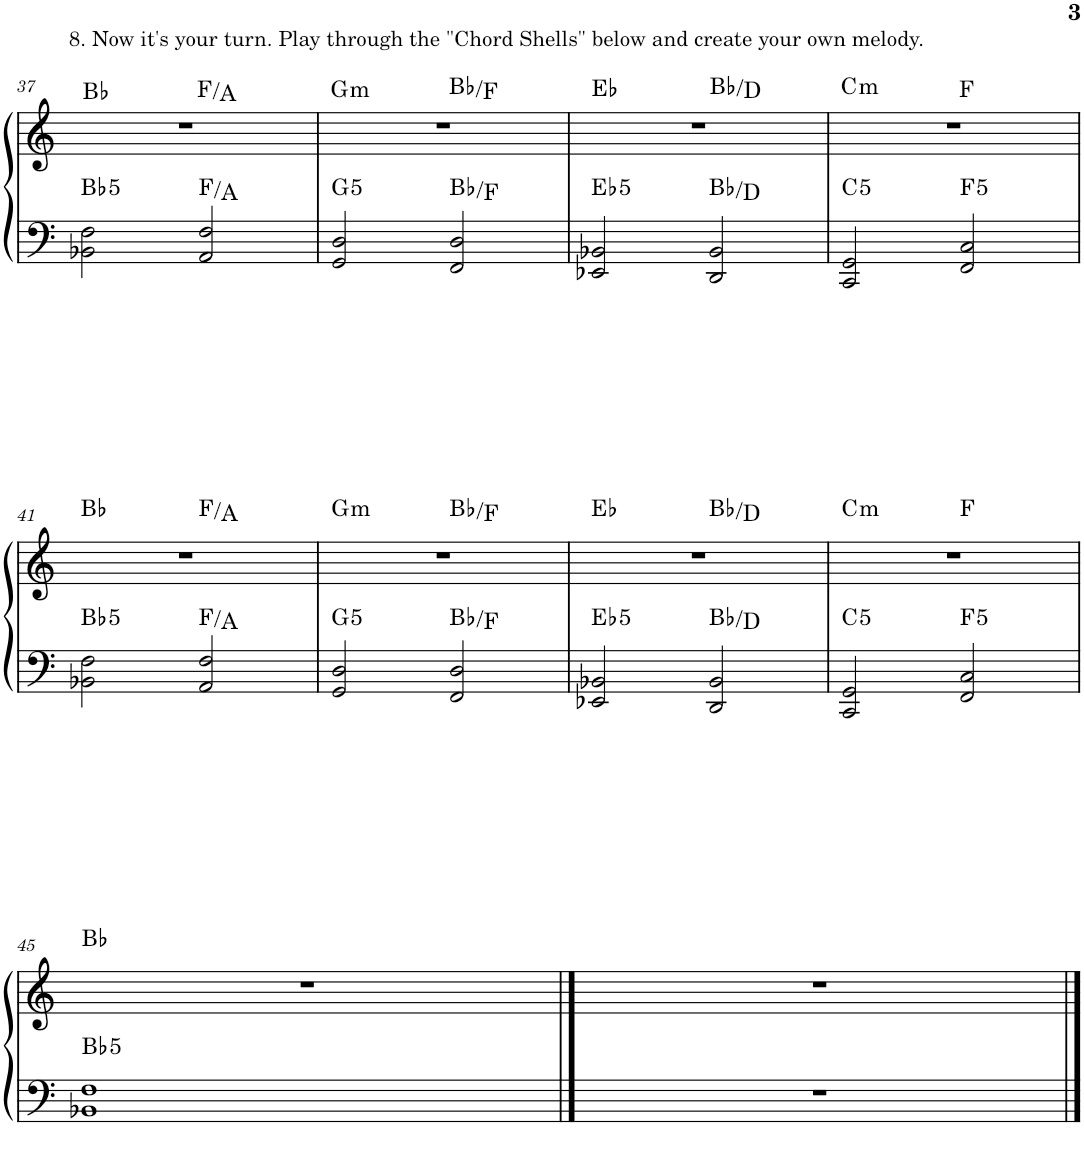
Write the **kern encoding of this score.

**kern	**kern	**harte
*part1	*part1	*part1
*staff2	*staff1	*
*I"Piano	*	*
*I'Pno.	*	*
!!LO:PB:g=z
*clefF4	*clefG2	*
*k[]	*k[]	*
*M4/4	*M4/4	*
=37	=37	=37
!	!LO:TX:a:t=8. Now it's your turn. Play through the "Chord Shells" below and create your own melody.	!LO:H:n=2:kt=5
*	*^	*
2BB-X\ 2F\	1r	2ryy	Bb:maj Bb:(1,5)
2AA/ 2F/	.	2ryy	F:maj/3 F:maj/3
=38	=38	=38	=38
!	!	!	!LO:H:n=1:kt=m
!	!	!	!LO:H:n=2:kt=5
2GG/ 2D/	1r	2ryy	G:min G:(1,5)
2FF/ 2D/	.	2ryy	Bb:maj/5 Bb:maj/5
=39	=39	=39	=39
!	!	!	!LO:H:n=2:kt=5
2EE-X/ 2BB-X/	1r	2ryy	Eb:maj Eb:(1,5)
2DD/ 2BB-/	.	2ryy	Bb:maj/3 Bb:maj/3
=40	=40	=40	=40
!	!	!	!LO:H:n=1:kt=m
!	!	!	!LO:H:n=2:kt=5
2CC/ 2GG/	1r	2ryy	C:min C:(1,5)
!	!	!	!LO:H:n=2:kt=5
2FF/ 2C/	.	2ryy	F:maj F:(1,5)
!!LO:LB:g=z	!!
=41	=41	=41	=41
!	!	!	!LO:H:n=2:kt=5
2BB-X\ 2F\	1r	2ryy	Bb:maj Bb:(1,5)
2AA/ 2F/	.	2ryy	F:maj/3 F:maj/3
=42	=42	=42	=42
!	!	!	!LO:H:n=1:kt=m
!	!	!	!LO:H:n=2:kt=5
2GG/ 2D/	1r	2ryy	G:min G:(1,5)
2FF/ 2D/	.	2ryy	Bb:maj/5 Bb:maj/5
=43	=43	=43	=43
!	!	!	!LO:H:n=2:kt=5
2EE-X/ 2BB-X/	1r	2ryy	Eb:maj Eb:(1,5)
2DD/ 2BB-/	.	2ryy	Bb:maj/3 Bb:maj/3
=44	=44	=44	=44
!	!	!	!LO:H:n=1:kt=m
!	!	!	!LO:H:n=2:kt=5
2CC/ 2GG/	1r	2ryy	C:min C:(1,5)
!	!	!	!LO:H:n=2:kt=5
2FF/ 2C/	.	2ryy	F:maj F:(1,5)
!!LO:LB:g=z
=45	=45	=45	=45
!	!	!	!LO:H:n=2:kt=5
*	*v	*v	*
1BB-X 1F	1r	Bb:maj Bb:(1,5)
==46	==46	==46
1r	1r	.
==	==	==
*-	*-	*-
